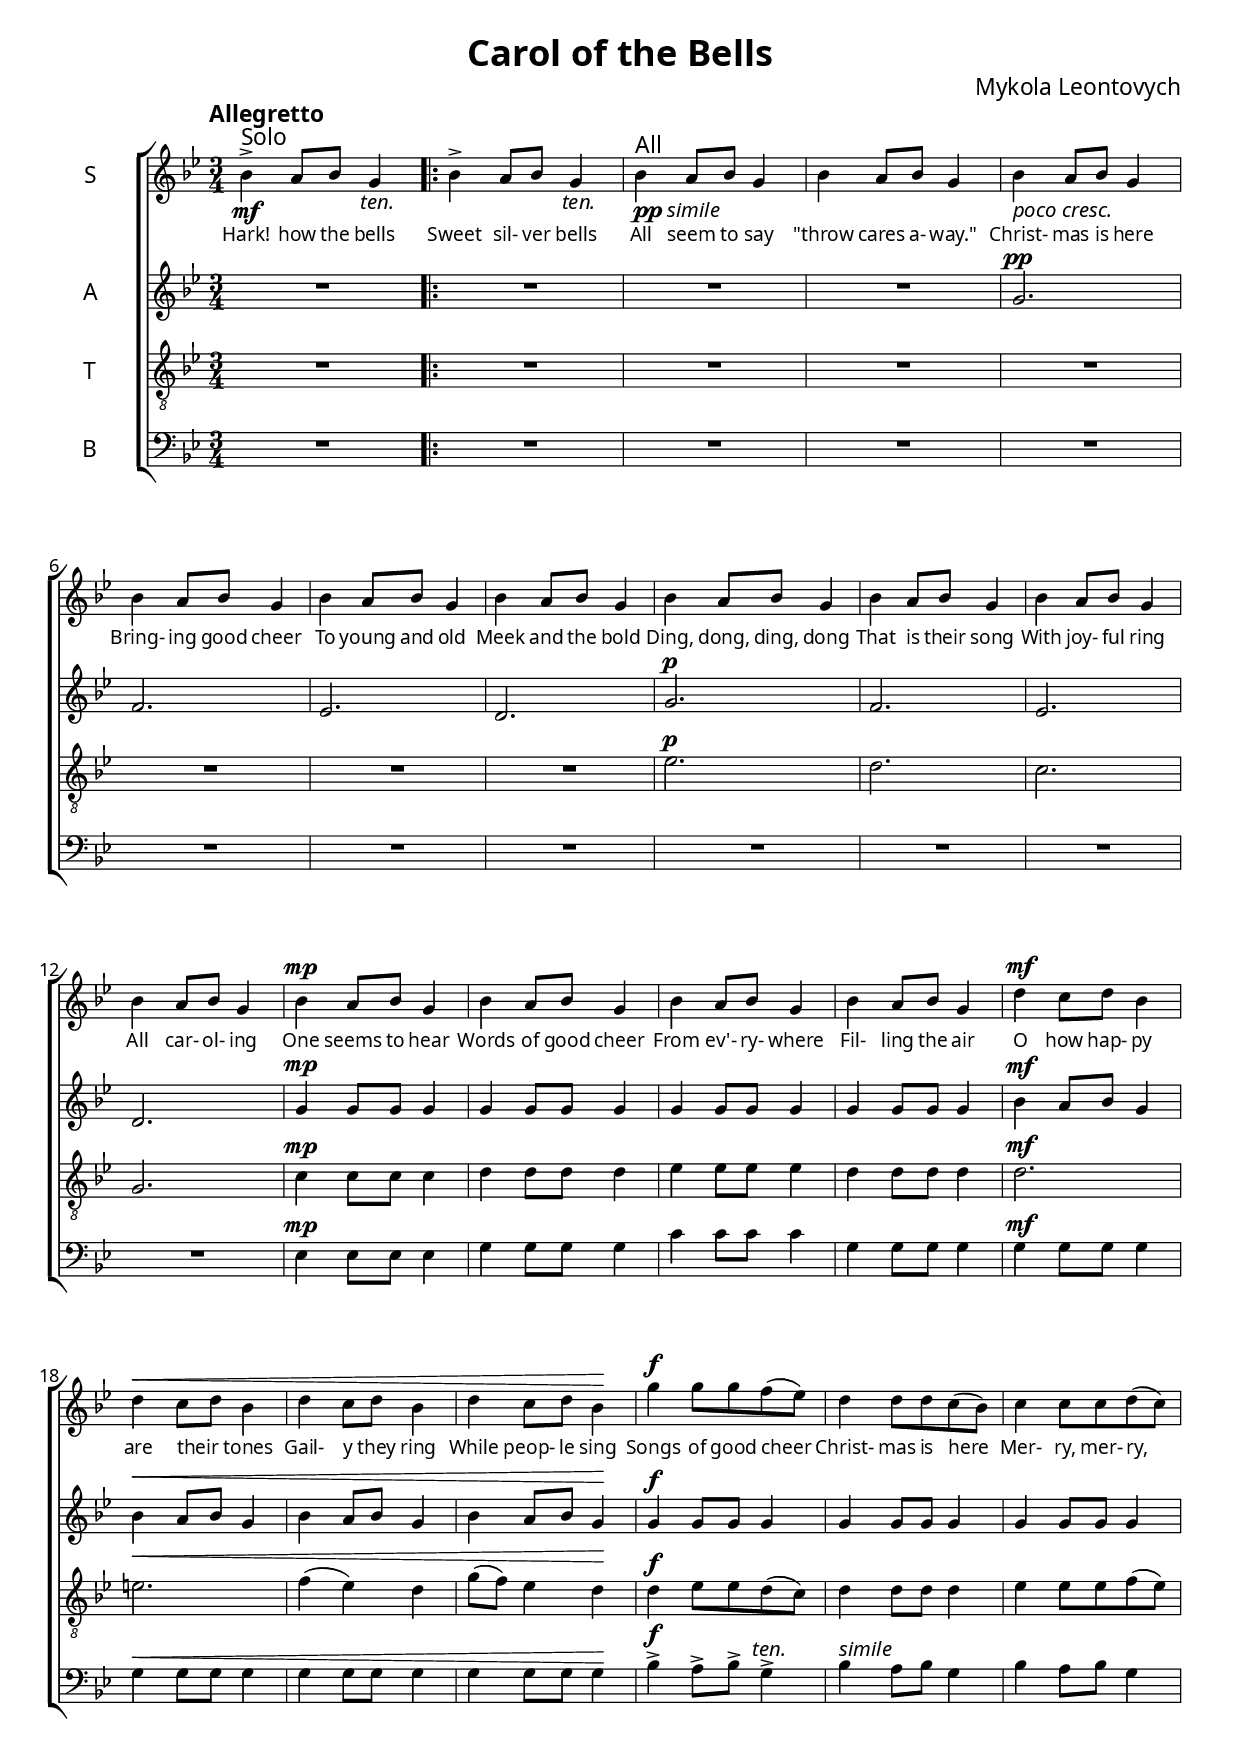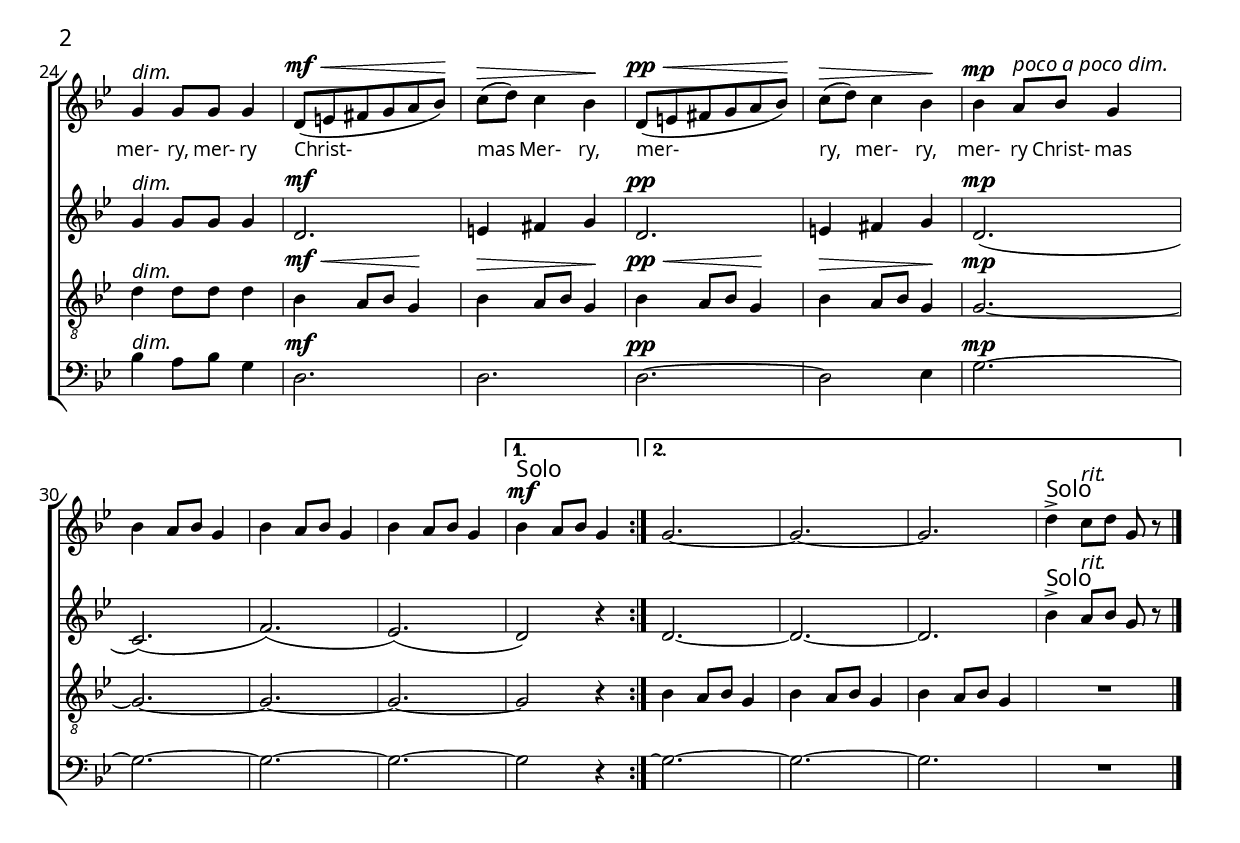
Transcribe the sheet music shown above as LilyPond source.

\version "2.16.2"
\include "english.ly"

#(set-global-staff-size 16)

setStaffElements = {
  \override Staff.Clef #'font-size = #-2
  \override Staff.TimeSignature #'font-size = #-1
  \override Staff.KeySignature #'font-size = #-1.5
  \override Staff.BarLine #'hair-thickness = #1
  \override Staff.BarLine #'thick-thickness = #5
  \override Staff.MultiMeasureRest #'font-size = #-1.5
}

turnOffMarkup = {
  \override DynamicText #'stencil = ##f
  \override Script #'stencil = ##f
  \override Hairpin #'stencil = ##f
  \override TextScript #'stencil = ##f
}

setNoteSize = {
  \override NoteHead #'font-size = #-1.5
  \override Script #'font-size = #-1.5
  \override Rest #'font-size = #-1.5
  \override Accidental #'font-size = #-1.5
  \override Dots #'font-size = #-1.5
  \override DynamicText #'font-size = #-1
}

setLyricSize = { \override LyricText #'font-size = #-1.5 }

ten = \markup { \smaller \italic \halign #-0.5 "ten." }
dim = \markup { \smaller \italic "dim." }
rit = \markup { \smaller \italic "rit." }
solo = \markup { "Solo" }
all = \markup { "All" }

\header {
  title = "Carol of the Bells"
  composer = "Mykola Leontovych"
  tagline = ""
}

\paper {
%  paper-width = 8.5\in
%  paper-height = 11\in
%  left-margin = 0.725\in
%  right-margin = 0.725\in
%  top-margin = 0.625\in
%  bottom-margin = 0.625\in
  
%  markup-system-spacing #'basic-distance = #20
%  page-count = #3
%  max-systems-per-page = #2
%  ragged-last-bottom = ##f
  
  % Define the three document fonts - serif, sans serif, and monospaced
  #(define fonts
     (make-pango-font-tree "Linux Libertine" "Luxi Sans" "Luxi Mono"
       (/ staff-height pt 16)))
}

global = {
  \key g \minor
  \time 3/4
}

sopMusic = \relative c'' {
  bf4->-\mf^\solo a8 bf g4-\ten
  \repeat volta 2 {
    bf-> a8 bf g4-\ten
    bf-\markup { \smaller\dynamic "pp" \italic\smaller "simile" }^\all a8 bf g4
    bf a8 bf g4
    bf-\markup { \smaller\italic "poco cresc." } a8 bf g4
    bf a8 bf g4
    bf a8 bf g4
    bf a8 bf g4
    bf a8 bf g4
    bf a8 bf g4
    bf a8 bf g4
    bf a8 bf g4
    bf^\mp a8 bf g4
    bf a8 bf g4
    bf a8 bf g4
    bf a8 bf g4
    d'4^\mf c8 d bf4
    d^\< c8 d bf4
    d c8 d bf4
    d c8 d bf4-\!
    g'^\f g8 g f( ef)
    d4 d8 d c( bf)
    c4 c8 c d( c)
    g4^\dim g8 g g4
    d8^\mf^\<( e fs g a bf-\!)
    c^\>( d) c4 bf-\!
    d,8^\pp^\<( e fs g a bf-\!)
    c^\>( d) c4 bf-\!
    bf4^\mp a8^\markup { \smaller\italic "poco a poco dim." } bf g4
    bf a8 bf g4
    bf a8 bf g4
    bf a8 bf g4
  }
  \alternative {
    { bf4^\mf^\solo a8 bf g4 }
    { g2.~ g~ g d'4->^\solo c8^\rit[ d] g, r}
  }
}

altoMusic = \relative c'' {
  R2.
  \repeat volta 2 {
    R R R
    g2.^\pp f ef d
    g^\p f ef d
    g4^\mp g8 g g4
    g g8 g g4
    g g8 g g4
    g g8 g g4
    bf^\mf a8 bf g4 
    bf^\< a8 bf g4
    bf a8 bf g4
    bf a8 bf g4-\!
    g^\f g8 g g4
    g g8 g g4
    g g8 g g4
    g^\dim g8 g g4
    d2.^\mf e4 fs g
    d2.^\pp e4 fs g
    d2.^\mp( c)( f)( ef)(
  }
  \alternative {
    { d2) r4 }
    { d2.~ d~ d bf'4->^\solo a8^\rit[ bf] g r }
  }
}

tenorMusic = \relative c' {
  R2.
  \repeat volta 2 {
    R R R R R R R
    ef2.^\p d c g
    c4^\mp c8 c c4
    d d8 d d4
    ef ef8 ef ef4
    d d8 d d4
    d2.^\mf e^\< f4( ef) d
    g8( f) ef4 d-\!
    d^\f ef8 ef d( c)
    d4 d8 d d4
    ef ef8 ef f( ef)
    d4^\dim d8 d d4
    bf4^\mf^\< a8 bf g4-\!
    bf^\> a8 bf g4-\!
    bf4^\pp^\< a8 bf g4-\!
    bf4^\> a8 bf g4-\!
    g2.~^\mp g~ g~ g~
  }
  \alternative {
    { g2 r4 }
    { bf4 a8 bf g4 bf a8 bf g4 bf a8 bf g4 R2. }
  }
}

bassMusic = \relative c {
  R2.
  \repeat volta 2 {
    R R R R R R R R R R R
    ef4^\mp ef8 ef ef4
    g g8 g g4
    c c8 c c4
    g g8 g g4
    g^\mf g8 g g4
    g^\< g8 g g4
    g g8 g g4
    g g8 g g4-\!
    bf^>^\f a8-> bf-> g4->^\ten
    bf^\markup { \smaller\italic "simile" } a8 bf g4
    bf a8 bf g4
    bf^\dim a8 bf g4
    d2.^\mf d d~^\pp d2 ef4
    g2.^\mp~ g~ g~ g~
  }
  \alternative {
    { g2 r4 }
    { g2.\repeatTie~ g~ g R2. }
  }
  \bar "|."
}

%sopWords = \lyricmode {
%  Щед- рик щед- рик, щед- рi- воч- ка-,
%  при- лe- тi- ла ла- стi- воч- ка,
%  ста- ла со- бi ще- бе- та- ти,
%  гос- по- да- ря ви- кли- ка- ти:
%  
%  «Вий- ди, вий- ди, гос- по- да- рю,
%  по- ди- ви- ся на ко- ша- ру,
%  там о- веч- ки по- ко- ти- лись,
%  а яг- нич- ки на- ро- ди- лись.
%  
%  В~те- бе то- вар весь хо- ро- ший,
%  бу- деш ма- ти мiр- ку гро- шей,
%  В~те- бе то- вар весь хо- ро- ший,
%  бу- деш ма- ти мiр- ку гро- шей,
%  
%  в~те- бе жiн- ка чор- но- бро- ва,
%  хоч не гро- шей, то по- ло- ва,
%  в~те- бе жiн- ка чор- но- бро- ва.»
%  
%  Щед- рик щед- рик,
%  M—
%  ла- стi- воч- ка.
%}
%sopTransWords = \lyricmode {
%  Shche- dryk shche- dryk, shche- dri- voch- ka,
%  pry- le- ti- la la- sti- voch- ka,
%  sta- la so- bi shche- be- ta- ty,
%  hos- pod- ar- ya vyk- lyk- a- ty:
%  
%  “Vyy- dy, vyy- dy, ho- spo- dar- yu,
%  po- dy- vy- sya na ko- sha- ru,
%  tam o- vech- ky po- ko- ty- lys’,
%  a yah- nych- ky na- ro- dy- lys’.
%  
%  V~te- be to- var ves’ kho- ro- shyy,
%  bu- desh’ ma- ty mir- ku hro- shey,
%  V~te- be to- var ves’ kho- ro- shyy,
%  bu- desh’ ma- ty mir- ku hro- shey,
%  
%  v~te- be zhin- ka chor- no- bro- va,
%  khoch ne hro- shey, to po- lo- va,
%  v~te- be zhin- ka chor- no- bro- va.”
%  
%  Shche- dryk shche- dryk,
%  M—
%  la- sti- voch- ka.
%}
%
%altoWords = \lyricmode {
%  ста- ла со- бi ще- бе- та- ти,
%  там о- веч- ки по- ко- ти- лись,
%  а яг- нич- ки на- ро- ди- лись.
%  
%  В~те- бе то- вар весь хо- ро- ший,
%  бу- деш ма- ти мiр- ку гро- шей,
%  В~те- бе то- вар весь хо- ро- ший,
%  бу- деш ма- ти мiр- ку гро- шей,
%  
%  в~те- бе жiн- ка чор- но- бро- ва.
%  M—
%  (m)—
%  ла- стi- воч- ка.
%}
%altoTransWords = \lyricmode {
%  sta- la so- bi shche- be- ta- ty,
%  tam o- vech- ky po- ko- ty- lys’,
%  a yah- nych- ky na- ro- dy- lys’.
%  
%  V~te- be to- var ves’ kho- ro- shyy,
%  bu- desh’ ma- ty mir- ku hro- shey,
%  V~te- be to- var ves’ kho- ro- shyy,
%  bu- desh’ ma- ty mir- ku hro- shey,
%  
%  v~te- be zhin- ka chor- no- bro- va.
%  M—
%  (m)—
%  la- sti- voch- ka.
%}
%
%tenorWords = \lyricmode {
%  ще- бе- та- ти,
%  там о- веч- ки по- ко- ти- лись,
%  а яг- нич- ки на- ро- ди- лись.
%  
%  В~те- бе то- вар хо- ро- ший,
%  В~те- бе то- вар весь хо- ро- ший,
%  бу- деш ма- ти мiр- ку гро- шей,
%  
%  хоч не гро- шей, то по- ло- ва,
%  в~те- бе жiн- ка чор- но- бро- ва.
%  
%  M—
%  
%  Щед- рик щед- рик, щед- рi- воч- ка-,
%  при- лe- тi- ла
%}
%tenorTransWords = \lyricmode {
%  shche- be- ta- ty,
%  tam o- vech- ky po- ko- ty- lys’,
%  a yah- nych- ky na- ro- dy- lys’.
%  
%  V~te- be to- var kho- ro- shyy,
%  V~te- be to- var ves’ kho- ro- shyy,
%  bu- desh’ ma- ty mir- ku hro- shey,
%  
%  khoch ne hro- shey, to po- lo- va,
%  v~te- be zhin- ka chor- no- bro- va.
%  
%  M—
%  
%  Shche- dryk shche- dryk, shche- dri- voch- ka,
%  pry- le- ti- la
%}
%
%bassWords = \lyricmode {
%  там о- веч- ки по- ко- ти- лись,
%  а яг- нич- ки на- ро- ди- лись.
%  
%  В~те- бе то- вар весь хо- ро- ший,
%  бу- деш ма- ти мiр- ку гро- шей,
%  В~те- бе то- вар весь хо- ро- ший,
%  бу- деш ма- ти мiр- ку гро- шей,
%  
%  в~те- бе жiн- ка.
%  M—
%  (m)—
%}
%bassTransWords = \lyricmode {
%  tam o- vech- ky po- ko- ty- lys’,
%  a yah- nych- ky na- ro- dy- lys’.
%  
%  V~te- be to- var ves’ kho- ro- shyy,
%  bu- desh’ ma- ty mir- ku hro- shey,
%  V~te- be to- var ves’ kho- ro- shyy,
%  bu- desh’ ma- ty mir- ku hro- shey,
%  
%  v~te- be zhin- ka
%  M—
%  (m)—
%}

sopWords = \lyricmode {
 Hark! how the bells
 Sweet sil- ver bells
 All seem to say
 "\"throw" cares a- "way.\""
 Christ- mas is here
 Bring- ing good cheer
 To young and old
 Meek and the bold
 
 Ding, dong, ding, dong
 That is their song
 With joy- ful ring
 All car- ol- ing
 One seems to hear
 Words of good cheer
 From ev'- ry- where
 Fil- ling the air
 
 O how hap- py are their _ tones
 Gail- y they ring
 While peop- le sing
 Songs of good cheer
 Christ- mas is here
 Mer- ry, mer- ry, mer- ry, mer- ry Christ- mas
 Mer- ry, mer- ry, mer- ry, mer- ry Christ- mas
}

altoWords = \lyricmode {
}

tenorWords = \lyricmode {
}

bassWords = \lyricmode {
}

choirStaff = \new ChoirStaff <<
    \new Staff \with {
      instrumentName = \markup {\right-align "S"}
      \override StaffSymbol #'ledger-line-thickness = #'(0.4 . 0.1)
    } {
      \setStaffElements
      \global \clef treble
      \tempo "Allegretto"
      \new Voice = "sopranos" {
        \setNoteSize \sopMusic
      }
    }
    \new Lyrics \lyricsto "sopranos" {
      \setLyricSize
      \sopWords
    }
%    \new Lyrics \lyricsto "sopranos" {
%      \setLyricSize
%      \override LyricText #'font-shape = #'italic
%      \sopTransWords
%    }
    \new Staff \with {
      instrumentName = \markup {\right-align "A"}
      \override StaffSymbol #'ledger-line-thickness = #'(0.4 . 0.1)
    } {
      \setStaffElements
      \global \clef treble
      \new Voice = "altos" {
        \setNoteSize \altoMusic
      }
    }
    \new Lyrics \lyricsto "altos" {
      \setLyricSize
      \altoWords
    }
%    \new Lyrics \lyricsto "altos" {
%      \setLyricSize
%      \override LyricText #'font-shape = #'italic
%      \altoTransWords
%    }
    \new Staff \with {
      instrumentName = \markup {\right-align "T"}
      \override StaffSymbol #'ledger-line-thickness = #'(0.4 . 0.1)
    } {
      \setStaffElements
      \global \clef "treble_8"
      \new Voice = "tenors" {
        \setNoteSize \tenorMusic
      }
    }
    \new Lyrics \lyricsto "tenors" {
      \setLyricSize
      \tenorWords
    }
%    \new Lyrics \lyricsto "tenors" {
%      \setLyricSize
%      \override LyricText #'font-shape = #'italic
%      \tenorTransWords
%    }
    \new Staff \with {
      instrumentName = \markup {\right-align "B"}
      \override StaffSymbol #'ledger-line-thickness = #'(0.4 . 0.1)
    } {
      \setStaffElements
      \global \clef bass
      \new Voice = "basses" {
        \setNoteSize \bassMusic
      }
    }
    \new Lyrics \lyricsto "basses" {
      \setLyricSize
      \bassWords
    }
%    \new Lyrics \lyricsto "basses" {
%      \setLyricSize
%      \override LyricText #'font-shape = #'italic
%      \bassTransWords
%    }
  >>

\score {
%  \new GrandStaff <<
    \choirStaff
%    \new PianoStaff \with {
%      instrumentName = \markup \column { "Piano" \smaller "(for reh." \smaller "only)" }
%      \override StaffSymbol #'ledger-line-thickness = #'(0.4 . 0.1)
%    } <<
%      \new Staff {
%        \setStaffElements
%        \global \clef treble
%        <<\setNoteSize \turnOffMarkup \sopMusic \\
%          \setNoteSize \turnOffMarkup \altoMusic>>
%      }
%      \new Staff {
%        \setStaffElements
%        \global \clef bass
%        <<\setNoteSize \turnOffMarkup \tenorMusic \\
%          \setNoteSize \turnOffMarkup \bassMusic>>
%      }
%    >>
%  >>
  \layout { }
}

\score {
  \unfoldRepeats \choirStaff
  \midi { \tempo 4 = 184 }
}
